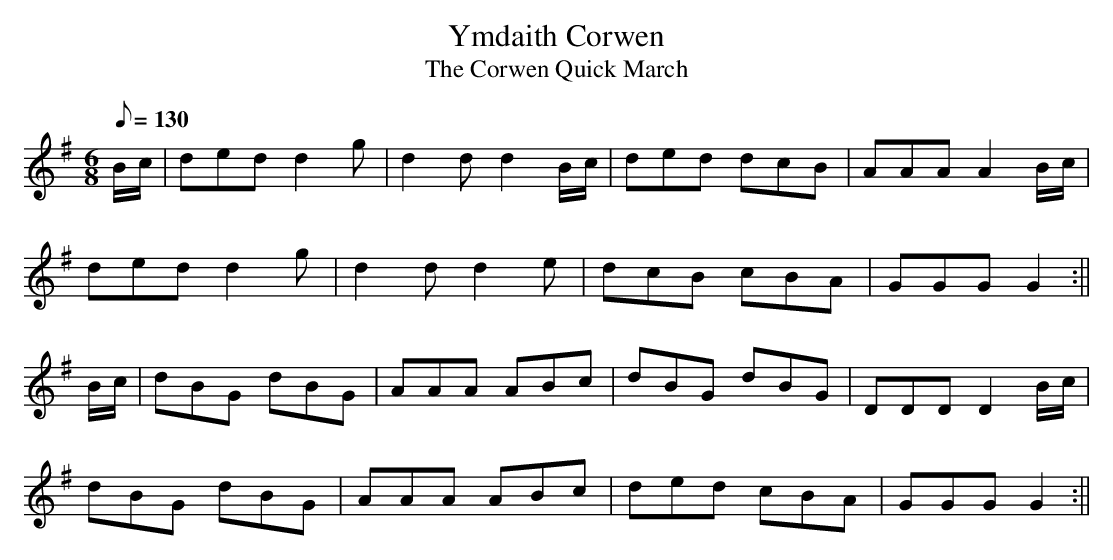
X:1
T:Ymdaith Corwen
T:The Corwen Quick March
M:6/8
L:1/8
Q:130
K:G
B/c/|dedd2g|d2dd2B/c/|ded dcB|AAAA2B/c/|
dedd2g|d2dd2e|dcB cBA|GGGG2:||
B/c/|dBG dBG|AAA ABc|dBG dBG|DDDD2B/c/|
dBG dBG|AAA ABc|ded cBA|GGGG2:||
